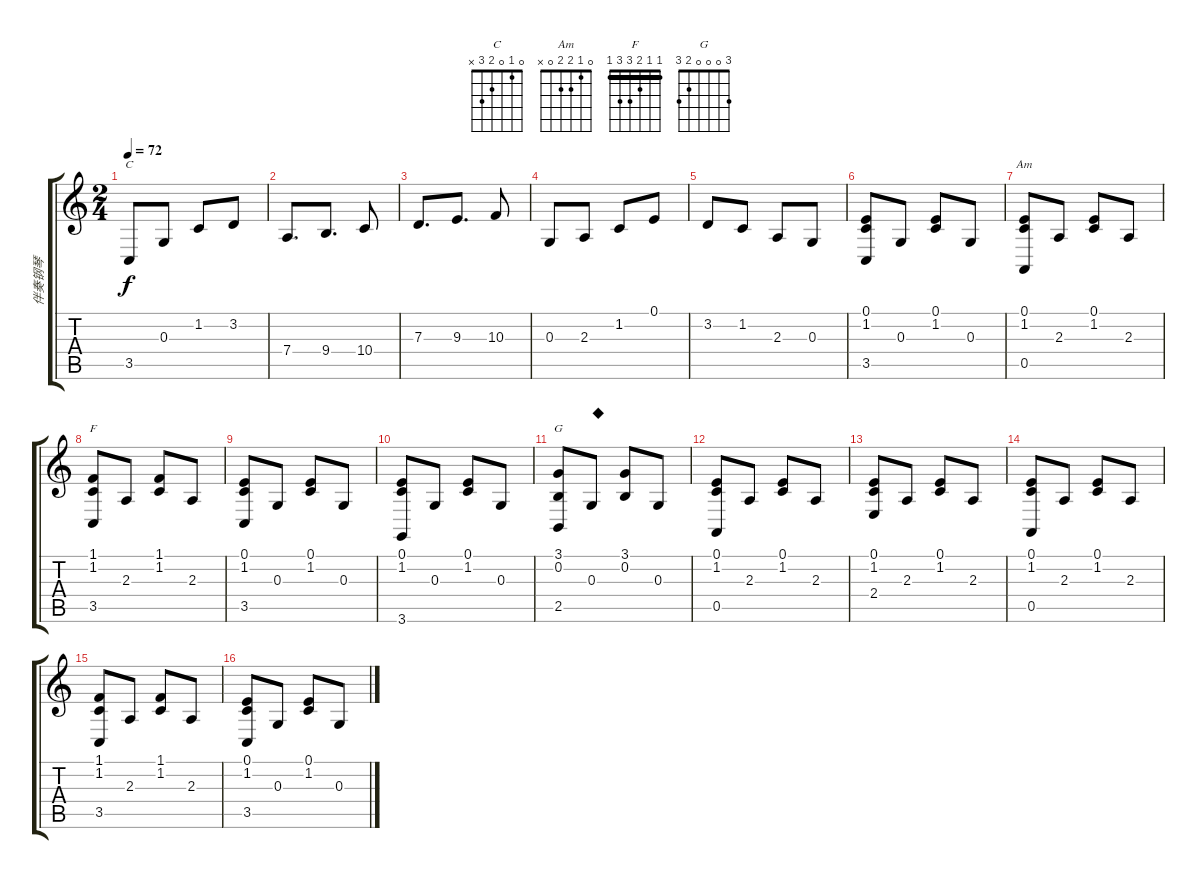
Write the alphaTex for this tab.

\track ("伴奏钢琴" "伴奏钢琴") {instrument electricgrandpiano}
\staff {score tabs}
\tuning (E4 B3 G3 D3 A2 E2) {hide}
\chord ("C" 0 1 0 2 3 x)
\chord ("Am" 0 1 2 2 0 x)
\chord ("F" 1 1 2 3 3 1) {barre 1}
\chord ("G" 3 0 0 0 2 3)
\ts (2 4)
\tempo 72
\clef g2
\ks c
3.5.8{ch "C" dy f} 0.3.8 1.2.8 3.2.8 |
7.4.8{d} 9.4.8{d} 10.4.8 |
7.3.8{d} 9.3.8{d} 10.3.8 |
0.3.8 2.3.8 1.2.8 0.1.8 |
3.2.8 1.2.8 2.3.8 0.3.8 |
(0.1 1.2 3.5).8 0.3.8 (0.1 1.2).8 0.3.8 |
(0.1 1.2 0.5).8{ch "Am"} 2.3.8 (0.1 1.2).8 2.3.8 |
(1.1 1.2 3.5).8{ch "F"} 2.3.8 (1.1 1.2).8 2.3.8 |
(0.1 1.2 3.5).8 0.3.8 (0.1 1.2).8 0.3.8 |
(0.1 1.2 3.6).8 0.3.8 (0.1 1.2).8 0.3.8 |
(3.1 0.2 2.5).8{ch "G"} 0.3.8{txt "◆"} (3.1 0.2).8 0.3.8 |
(0.1 1.2 0.5).8 2.3.8 (0.1 1.2).8 2.3.8 |
(0.1 1.2 2.4).8 2.3.8 (0.1 1.2).8 2.3.8 |
(0.1 1.2 0.5).8 2.3.8 (0.1 1.2).8 2.3.8 |
(1.1 1.2 3.5).8 2.3.8 (1.1 1.2).8 2.3.8 |
(0.1 1.2 3.5).8 0.3.8 (0.1 1.2).8 0.3.8
